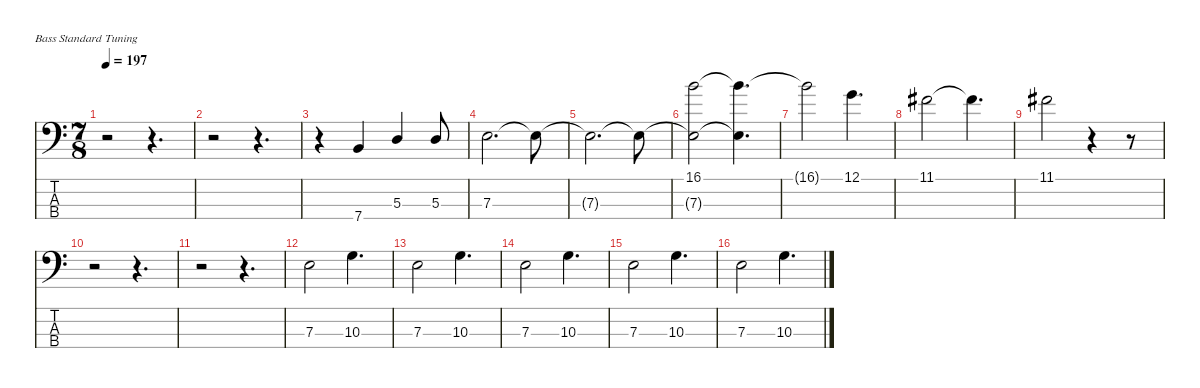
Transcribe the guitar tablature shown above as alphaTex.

\defaultSystemsLayout 4
\hideDynamics
\bracketExtendMode nobrackets
\singleTrackTrackNamePolicy hidden
\multiTrackTrackNamePolicy hidden
\firstSystemTrackNameMode fullname
\firstSystemTrackNameOrientation horizontal
\otherSystemsTrackNameOrientation horizontal
\track ("Bass" "el.bs.") {defaultSystemsLayout 4 instrument electricbassfinger}
\staff {score tabs}
\tuning (G2 D2 A1 E1)
\ts (7 8)
\tempo 197
\clef f4
\ks c
r.2{dy f beam Down} r.4{d beam Down} |
r.2{beam Down} r.4{d beam Down} |
r.4{beam Down} 7.4.4{beam Up} 5.3.4{beam Up} 5.3.8{beam Up} |
7.3.2{d beam Down} 7.3{t}.8{beam Down} |
7.3{t}.2{d beam Down} 7.3{t}.8{beam Down} |
(16.1 7.3{t}).2{beam Down} (16.1{t} 7.3{t}).4{d beam Down} |
16.1{t}.2{beam Down} 12.1.4{d beam Down} |
11.1{acc #}.2{beam Down} 11.1{t acc #}.4{d beam Down} |
11.1{acc #}.2{beam Down} r.4{beam Down} r.8{beam Down} |
r.2{beam Down} r.4{d beam Down} |
r.2{beam Down} r.4{d beam Down} |
7.3.2{dy mf instrument acousticbass beam Down} 10.3.4{d beam Down} |
7.3.2{beam Down} 10.3.4{d beam Down} |
7.3.2{beam Down} 10.3.4{d beam Down} |
7.3.2{beam Down} 10.3.4{d beam Down} |
7.3.2{beam Down} 10.3.4{d beam Down}
